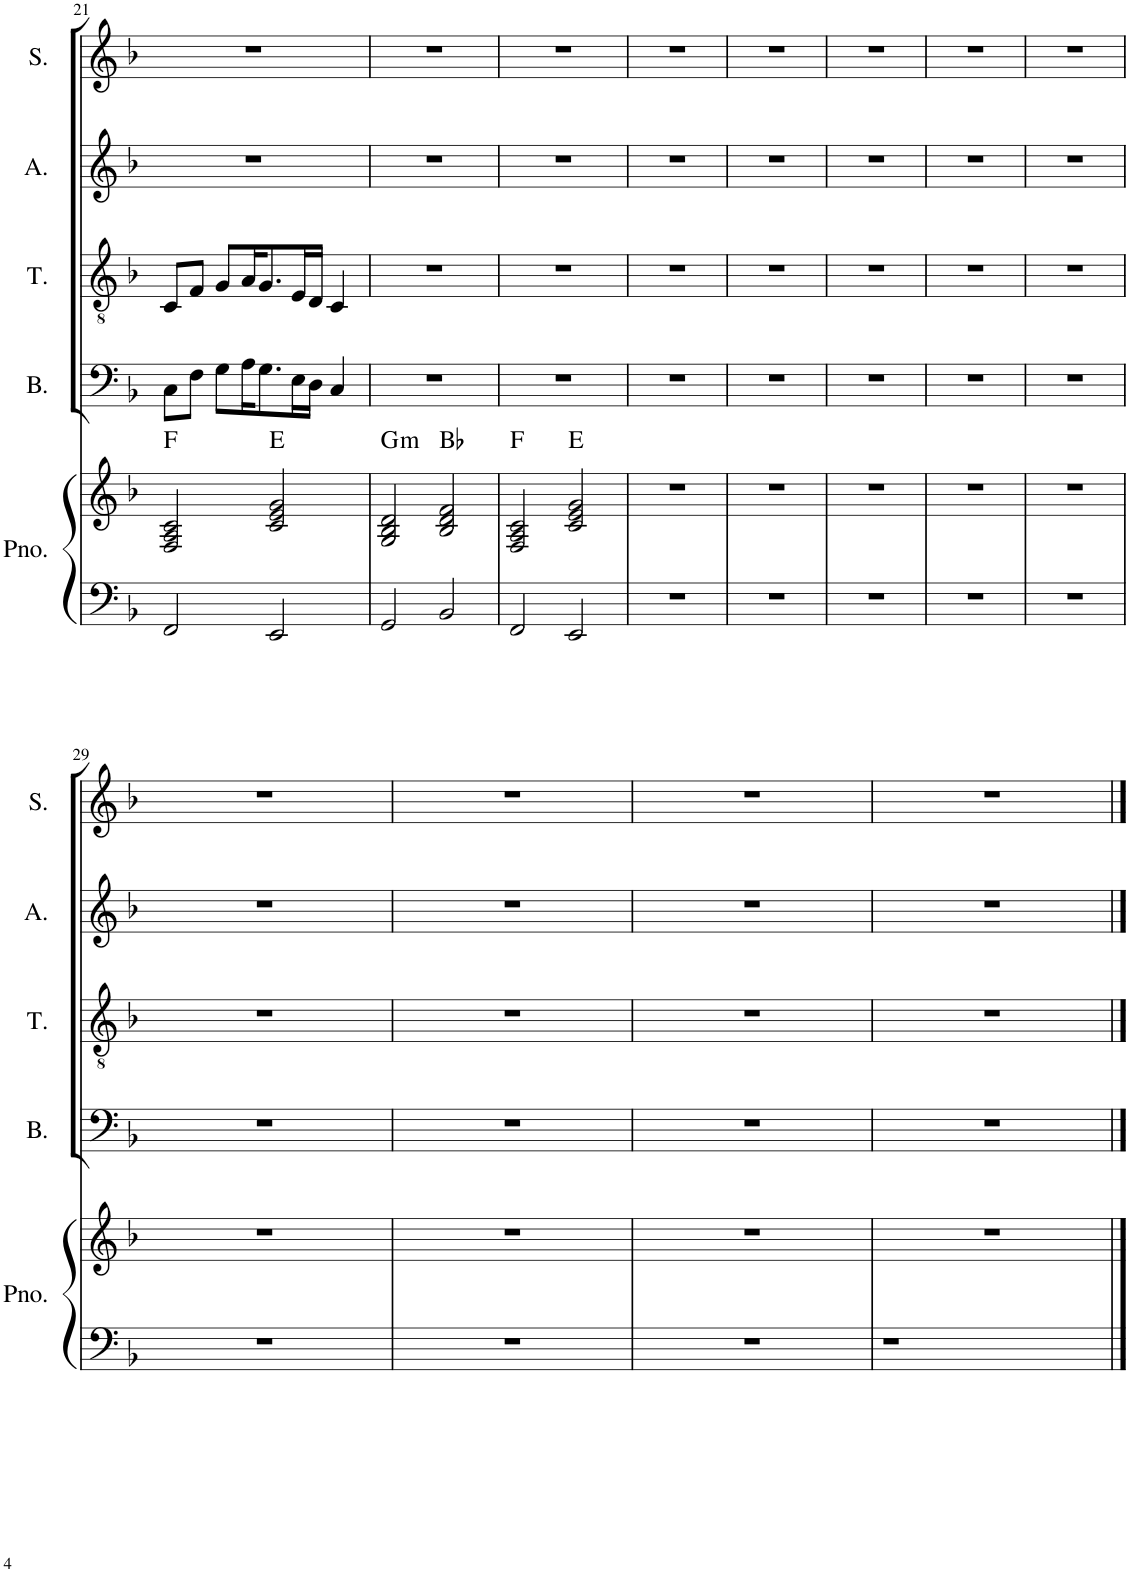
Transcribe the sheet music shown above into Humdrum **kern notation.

**kern	**kern	**harte	**kern	**kern	**kern	**kern
*part5	*part5	*part5	*part4	*part3	*part2	*part1
*staff6	*staff5	*	*staff4	*staff3	*staff2	*staff1
*I"Piano	*	*	*I"Bass	*I"Tenor	*I"Alto	*I"Soprano
*I'Pno.	*	*	*I'B.	*I'T.	*I'A.	*I'S.
!!LO:PB:g=z
*clefF4	*clefG2	*	*clefF4	*clefGv2	*clefG2	*clefG2
*k[b-]	*k[b-]	*	*k[b-]	*k[b-]	*k[b-]	*k[b-]
*M4/4	*M4/4	*	*M4/4	*M4/4	*M4/4	*M4/4
=21	=21	=21	=21	=21	=21	=21
2FF/	2F/ 2A/ 2c/	F:maj	8C\L	8C/L	1r	1r
.	.	.	8F\J	8F/J	.	.
.	.	.	8G\L	8G/L	.	.
.	.	.	16A\K	16A/K	.	.
.	.	.	8.G\	8.G/	.	.
2EE/	2c/ 2e/ 2g/	E:maj	.	.	.	.
.	.	.	16E\L	16E/L	.	.
.	.	.	16D\JJ	16D/JJ	.	.
.	.	.	4C/	4C/	.	.
=22	=22	=22	=22	=22	=22	=22
!	!	!LO:H:kt=m	!	!	!	!
2GG/	2G/ 2B-/ 2d/	G:min	1r	1r	1r	1r
2BB-/	2B-/ 2d/ 2f/	Bb:maj	.	.	.	.
=23	=23	=23	=23	=23	=23	=23
2FF/	2F/ 2A/ 2c/	F:maj	1r	1r	1r	1r
2EE/	2c/ 2e/ 2g/	E:maj	.	.	.	.
=24	=24	=24	=24	=24	=24	=24
1r	1r	.	1r	1r	1r	1r
=25	=25	=25	=25	=25	=25	=25
1r	1r	.	1r	1r	1r	1r
=26	=26	=26	=26	=26	=26	=26
1r	1r	.	1r	1r	1r	1r
=27	=27	=27	=27	=27	=27	=27
1r	1r	.	1r	1r	1r	1r
=28	=28	=28	=28	=28	=28	=28
1r	1r	.	1r	1r	1r	1r
!!LO:LB:g=z
=29	=29	=29	=29	=29	=29	=29
1r	1r	.	1r	1r	1r	1r
=30	=30	=30	=30	=30	=30	=30
1r	1r	.	1r	1r	1r	1r
=31	=31	=31	=31	=31	=31	=31
1r	1r	.	1r	1r	1r	1r
=32	=32	=32	=32	=32	=32	=32
1r	1r	.	1r	1r	1r	1r
==	==	==	==	==	==	==
*-	*-	*-	*-	*-	*-	*-
